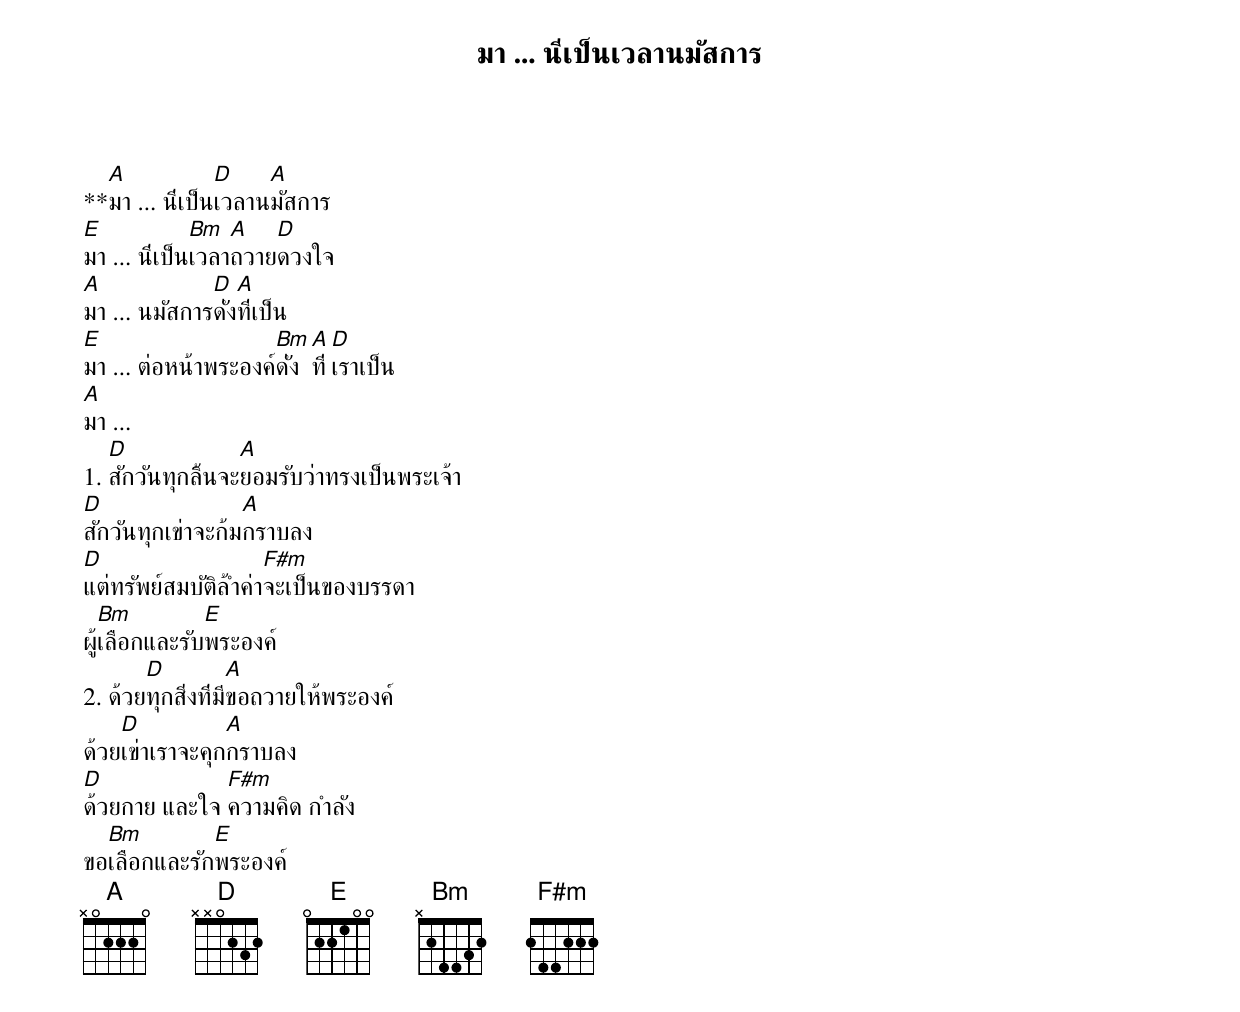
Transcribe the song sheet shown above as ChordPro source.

{title:มา ... นี่เป็นเวลานมัสการ}

**[A]มา ... นี่เป็น[D]เวลาน[A]มัสการ
[E]มา ... นี่เป็น[Bm]เวลา[A]ถวาย[D]ดวงใจ
[A]มา ... นมัสการ[D]ดั่ง[A]ที่เป็น
[E]มา ... ต่อหน้าพระองค์[Bm]ดั่ง[A]ที่[D]เราเป็น
[A]มา ...
1. [D]สักวันทุกลิ้นจะ[A]ยอมรับว่าทรงเป็นพระเจ้า
[D]สักวันทุกเข่าจะก้ม[A]กราบลง
[D]แต่ทรัพย์สมบัติล้ำค่า[F#m]จะเป็นของบรรดา
ผู้[Bm]เลือกและรับ[E]พระองค์
2. ด้วย[D]ทุกสิ่งที่มี[A]ขอถวายให้พระองค์
ด้วย[D]เข่าเราจะคุก[A]กราบลง
[D]ด้วยกาย และใจ [F#m]ความคิด กำลัง
ขอ[Bm]เลือกและรัก[E]พระองค์
